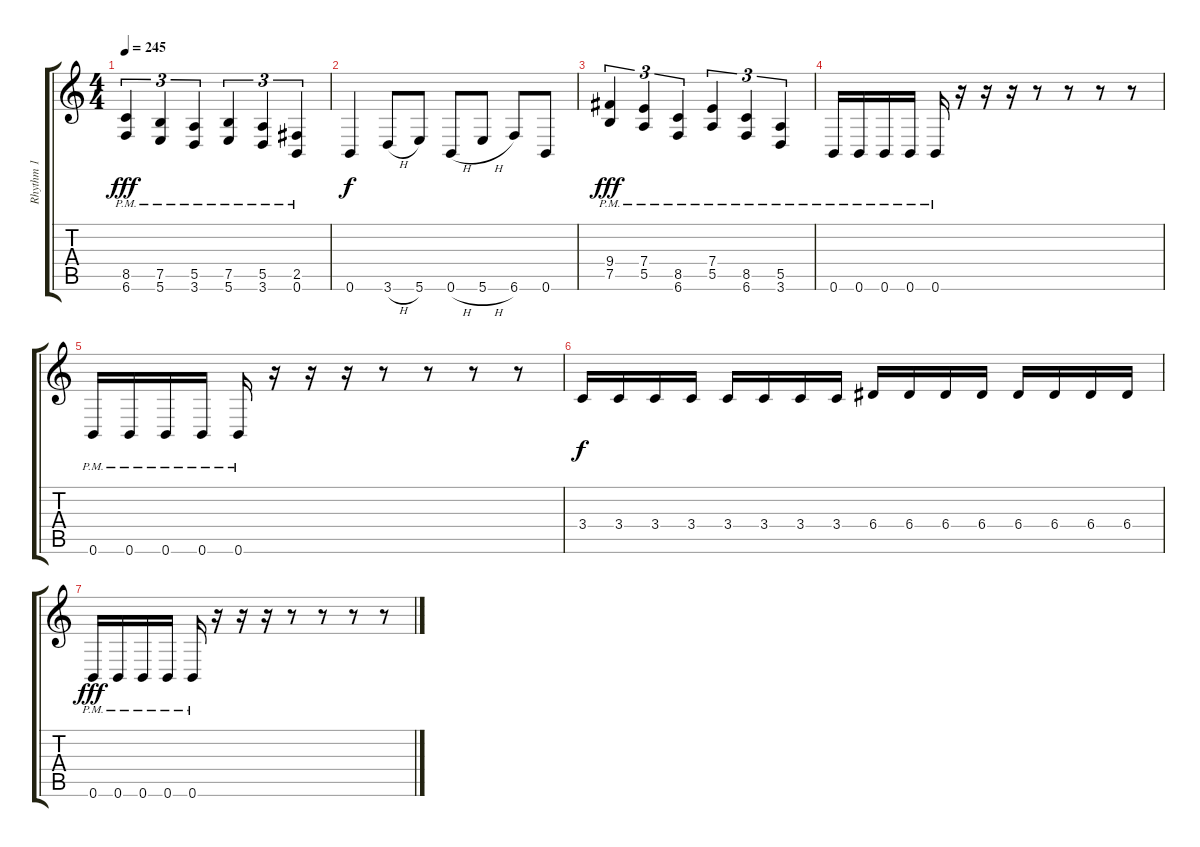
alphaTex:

\track ("Rhythm 1" "Rhythm 1") {instrument distortionguitar}
\staff {score tabs}
\tuning (B3 Gb3 D3 A2 E2 B1) {hide}
\ts (4 4)
\tempo 245
\clef g2
\ks c
(8.5{pm} 6.6{pm}).4{tu (3 2) dy fff} (7.5{pm} 5.6{pm}).4{tu (3 2)} (5.5{pm} 3.6{pm}).4{tu (3 2)} (7.5{pm} 5.6{pm}).4{tu (3 2)} (5.5{pm} 3.6{pm}).4{tu (3 2)} (2.5{pm} 0.6{pm}).4{tu (3 2)} |
0.6.4{dy f} 3.6{h}.8 5.6.8 0.6{h}.8 5.6{h}.8 6.6.8 0.6.8 |
(9.4{pm} 7.5{pm}).4{tu (3 2) dy fff} (7.4{pm} 5.5{pm}).4{tu (3 2)} (8.5{pm} 6.6{pm}).4{tu (3 2)} (7.4{pm} 5.5{pm}).4{tu (3 2)} (8.5{pm} 6.6{pm}).4{tu (3 2)} (5.5{pm} 3.6{pm}).4{tu (3 2)} |
0.6{pm}.16 0.6{pm}.16 0.6{pm}.16 0.6{pm}.16 0.6{pm}.16 r.16 r.16 r.16 r.8 r.8 r.8 r.8 |
0.6{pm}.16 0.6{pm}.16 0.6{pm}.16 0.6{pm}.16 0.6{pm}.16 r.16 r.16 r.16 r.8 r.8 r.8 r.8 |
3.4.16{dy f} 3.4.16 3.4.16 3.4.16 3.4.16 3.4.16 3.4.16 3.4.16 6.4.16 6.4.16 6.4.16 6.4.16 6.4.16 6.4.16 6.4.16 6.4.16 |
0.6{pm}.16{dy fff} 0.6{pm}.16 0.6{pm}.16 0.6{pm}.16 0.6{pm}.16 r.16 r.16 r.16 r.8 r.8 r.8 r.8
